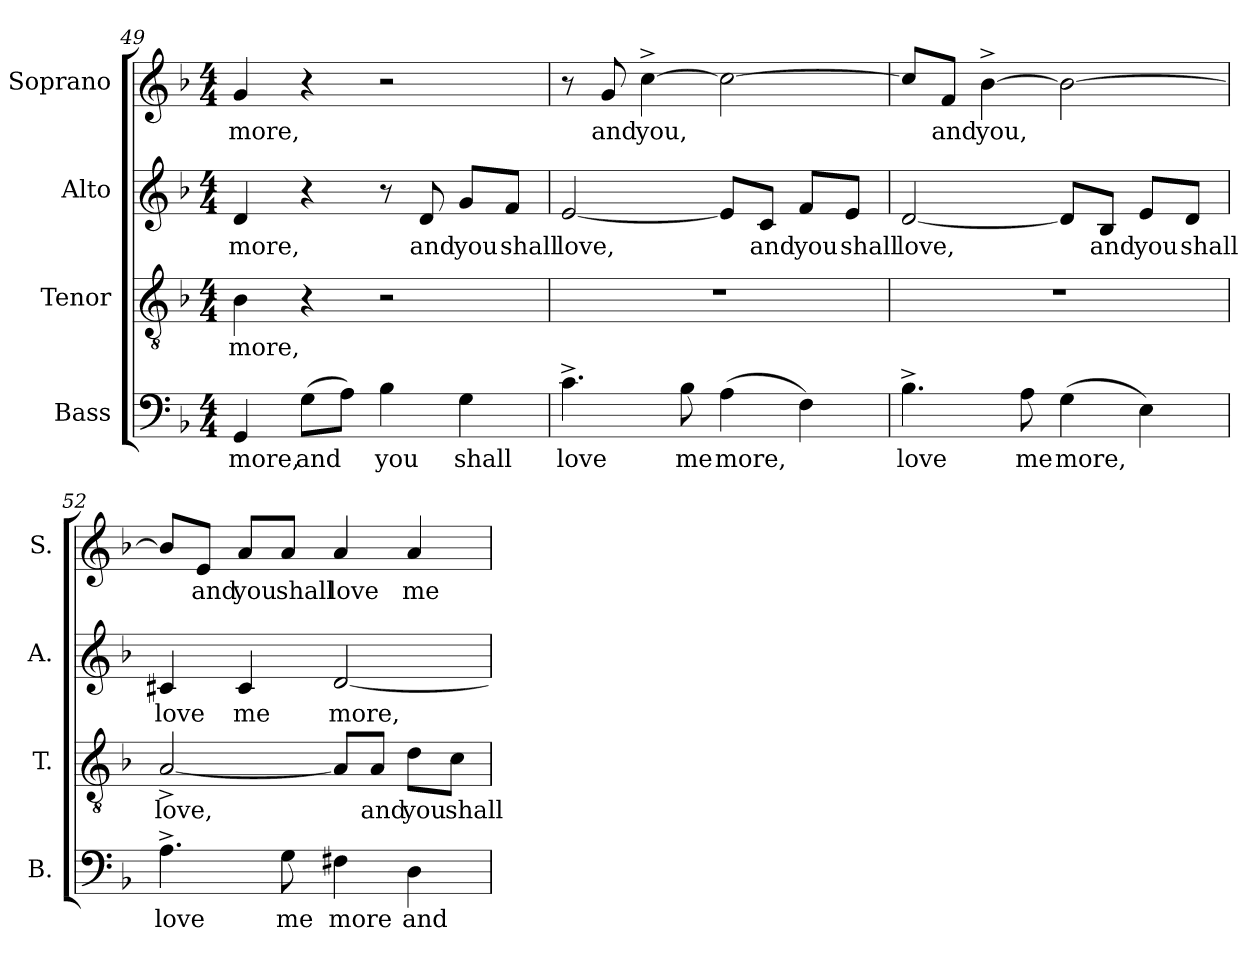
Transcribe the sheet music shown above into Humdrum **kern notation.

**kern	**text	**kern	**text	**kern	**text	**kern	**text
*part4	*part4	*part3	*part3	*part2	*part2	*part1	*part1
*staff4	*staff4	*staff3	*staff3	*staff2	*staff2	*staff1	*staff1
*I"Bass	*	*I"Tenor	*	*I"Alto	*	*I"Soprano	*
*I'B.	*	*I'T.	*	*I'A.	*	*I'S.	*
*clefF4	*	*clefGv2	*	*clefG2	*	*clefG2	*
*	*	*ITrd7c12	*	*	*	*	*
*k[b-]	*	*k[b-]	*	*k[b-]	*	*k[b-]	*
*F:	*	*F:	*	*F:	*	*F:	*
*M4/4	*	*M4/4	*	*M4/4	*	*M4/4	*
=49	=49	=49	=49	=49	=49	=49	=49
!	!LO:LY:b:color=#000000	!	!	!	!	!	!
!	!	!	!LO:LY:b:color=#000000	!	!	!	!
!	!	!	!	!	!LO:LY:b:color=#000000	!	!
!	!	!	!	!	!	!	!LO:LY:b:color=#000000
4GGi/	more,	4BB-i\	more,	4di/	more,	4gi/	more,
!	!LO:LY:b:color=#000000	!	!	!	!	!	!
(8Gi\L	and	4r	.	4r	.	4r	.
8Ai\J)	.	.	.	.	.	.	.
!	!LO:LY:b:color=#000000	!	!	!	!	!	!
4B-i\	you	2r	.	8r	.	2r	.
!	!	!	!	!	!LO:LY:b:color=#000000	!	!
.	.	.	.	8di/	and	.	.
!	!LO:LY:b:color=#000000	!	!	!	!	!	!
!	!	!	!	!	!LO:LY:b:color=#000000	!	!
4Gi\	shall	.	.	8gi/L	you	.	.
!	!	!	!	!	!LO:LY:b:color=#000000	!	!
.	.	.	.	8fi/J	shall	.	.
!!LO:LB:g=z
=50	=50	=50	=50	=50	=50	=50	=50
!	!LO:LY:b:color=#000000	!	!	!	!	!	!
!	!	!	!	!	!LO:LY:b:color=#000000	!	!
4.c^i\	love	1r	.	[2ei/	love,	8r	.
!	!	!	!	!	!	!	!LO:LY:b:color=#000000
.	.	.	.	.	.	8gi/	and
!	!	!	!	!	!	!	!LO:LY:b:color=#000000
.	.	.	.	.	.	[4cc^i\	you,
!	!LO:LY:b:color=#000000	!	!	!	!	!	!
8B-i\	me	.	.	.	.	.	.
!	!LO:LY:b:color=#000000	!	!	!	!	!	!
(4Ai\	more,	.	.	8ei/L]	.	2cci\_	.
!	!	!	!	!	!LO:LY:b:color=#000000	!	!
.	.	.	.	8ci/J	and	.	.
!	!	!	!	!	!LO:LY:b:color=#000000	!	!
4Fi\)	.	.	.	8fi/L	you	.	.
!	!	!	!	!	!LO:LY:b:color=#000000	!	!
.	.	.	.	8ei/J	shall	.	.
=51	=51	=51	=51	=51	=51	=51	=51
!	!LO:LY:b:color=#000000	!	!	!	!	!	!
!	!	!	!	!	!LO:LY:b:color=#000000	!	!
4.B-^i\	love	1r	.	[2di/	love,	8cci/L]	.
!	!	!	!	!	!	!	!LO:LY:b:color=#000000
.	.	.	.	.	.	8fi/J	and
!	!	!	!	!	!	!	!LO:LY:b:color=#000000
.	.	.	.	.	.	[4b-^i\	you,
!	!LO:LY:b:color=#000000	!	!	!	!	!	!
8Ai\	me	.	.	.	.	.	.
!	!LO:LY:b:color=#000000	!	!	!	!	!	!
(4Gi\	more,	.	.	8di/L]	.	2b-i\_	.
!	!	!	!	!	!LO:LY:b:color=#000000	!	!
.	.	.	.	8B-i/J	and	.	.
!	!	!	!	!	!LO:LY:b:color=#000000	!	!
4Ei\)	.	.	.	8ei/L	you	.	.
!	!	!	!	!	!LO:LY:b:color=#000000	!	!
.	.	.	.	8di/J	shall	.	.
=52	=52	=52	=52	=52	=52	=52	=52
!	!LO:LY:b:color=#000000	!	!	!	!	!	!
!	!	!	!LO:LY:b:color=#000000	!	!	!	!
!	!	!	!	!	!LO:LY:b:color=#000000	!	!
4.A^i\	love	[2AA^i/	love,	4c#Xi/	love	8b-i/L]	.
!	!	!	!	!	!	!	!LO:LY:b:color=#000000
.	.	.	.	.	.	8ei/J	and
!	!	!	!	!	!LO:LY:b:color=#000000	!	!
!	!	!	!	!	!	!	!LO:LY:b:color=#000000
.	.	.	.	4c#i/	me	8ai/L	you
!	!LO:LY:b:color=#000000	!	!	!	!	!	!
!	!	!	!	!	!	!	!LO:LY:b:color=#000000
8Gi\	me	.	.	.	.	8ai/J	shall
!	!LO:LY:b:color=#000000	!	!	!	!	!	!
!	!	!	!	!	!LO:LY:b:color=#000000	!	!
!	!	!	!	!	!	!	!LO:LY:b:color=#000000
4F#Xi\	more	8AAi/L]	.	[2di/	more,	4ai/	love
!	!	!	!LO:LY:b:color=#000000	!	!	!	!
.	.	8AAi/J	and	.	.	.	.
!	!LO:LY:b:color=#000000	!	!	!	!	!	!
!	!	!	!LO:LY:b:color=#000000	!	!	!	!
!	!	!	!	!	!	!	!LO:LY:b:color=#000000
4Di\	and	8Di\L	you	.	.	4ai/	me
!	!	!	!LO:LY:b:color=#000000	!	!	!	!
.	.	8Ci\J	shall	.	.	.	.
=	=	=	=	=	=	=	=
*-	*-	*-	*-	*-	*-	*-	*-
